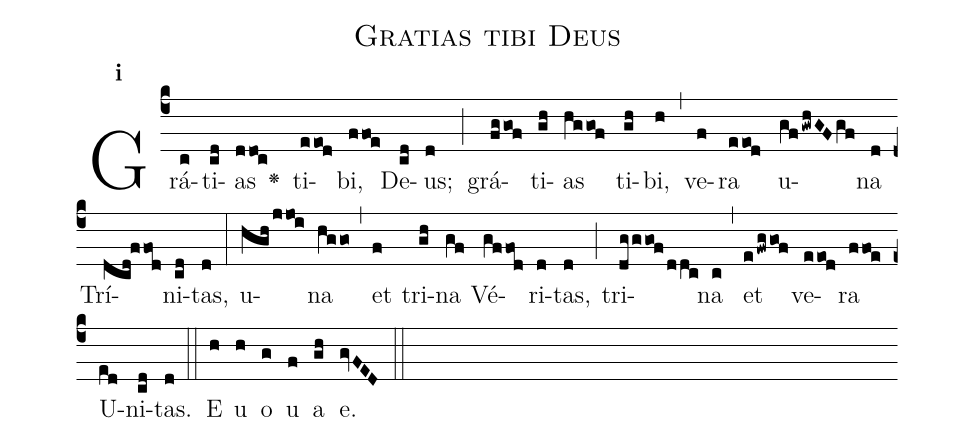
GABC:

name:Gratias tibi Deus;
office-part:Antiphona;
mode:1;
%%
initial-style: 1;
name: Gratias tibi Deus;
book: Antiphonae & Responsoria/Tomus IV, p. 171;
occasion: Sanctissimae Trinitatis;
office-part: Vesperae I Ant E;
user-notes: ;
commentary: ;
annotation: 1d2;
centering-scheme: english;
fontsize: 12;
font: OFLSortsMillGoudy;
height: 11;
width: 4.5;
%%
(c4)Grá(c)ti(cd)as(ddoc) <v>\greheightstar</v>() ti(eeod)bi,(ffoe) De(cd)us;(d) (;) grá(fggof)ti(gh)as(hggof) ti(gh)bi,(h) (,) ve(f)ra(eeod) u(gfgwhGFgf)na(d) Trí(dcd!ffod)ni(cd)tas,(d) (:) u(hghjjoi)na(hggo) (,) et(f) tri(gh)na(gf) Vé(gffod)ri(d)tas,(d) (;) tri(dgggofddc)na(c) (,) et(efwggof) ve(eeod)ra(ffoe) U(ed)ni(cd)tas.(d) (::)
E(h) u(h) o(g) u(f) a(gh) e.(gvFED) (::)
